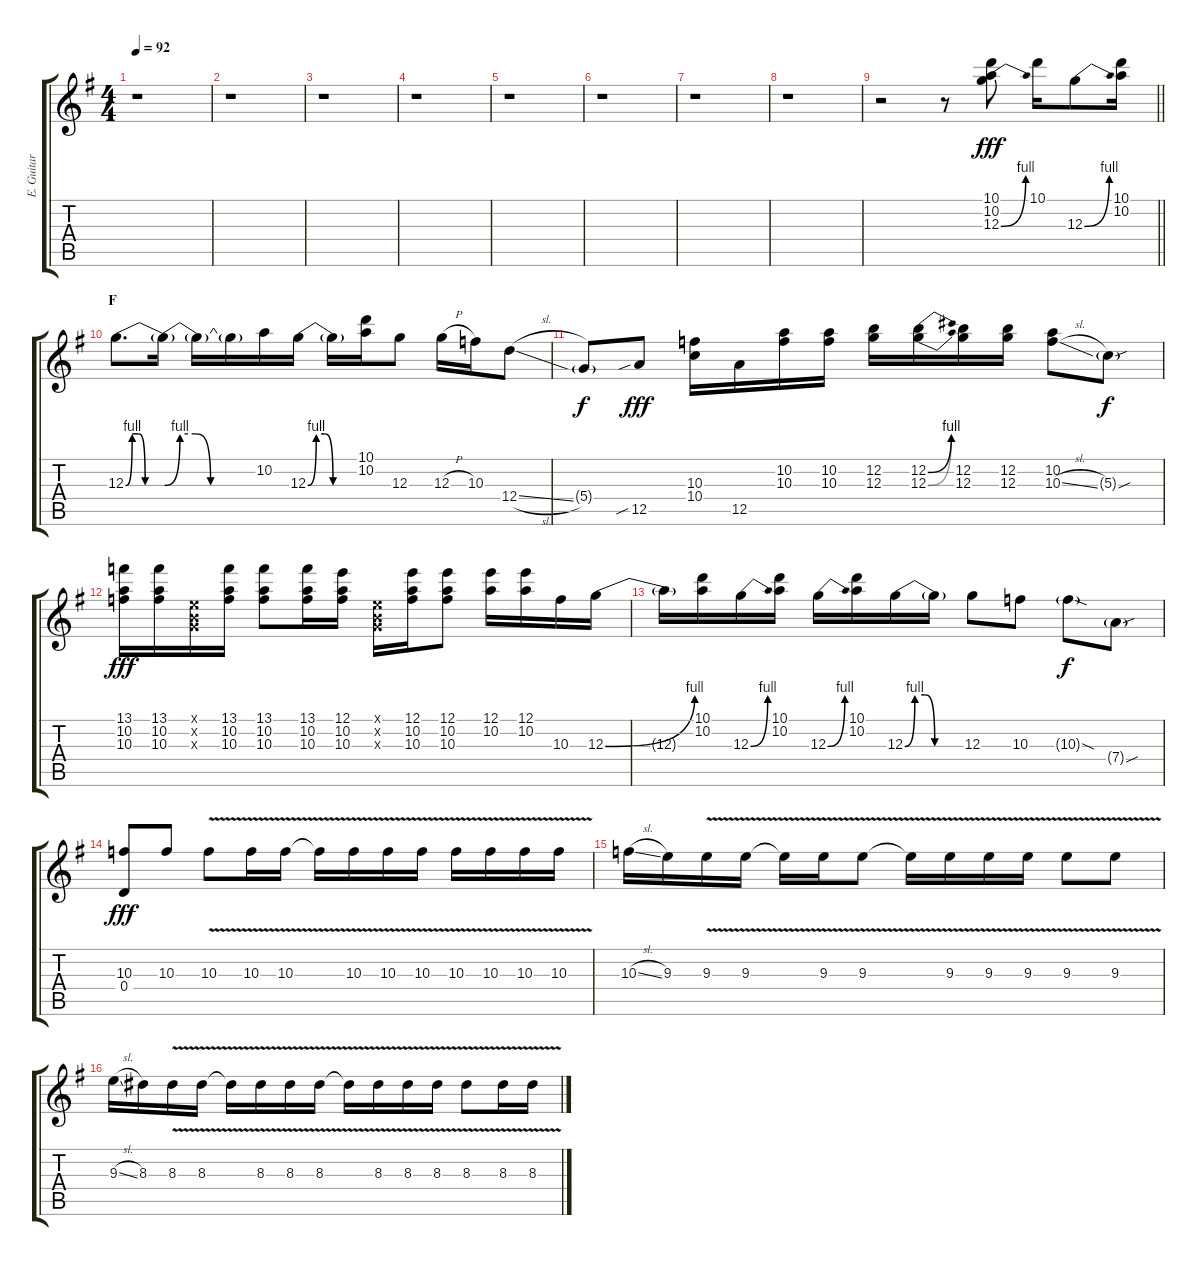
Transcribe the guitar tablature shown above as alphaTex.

\track ("E. Guitar II" "E. Guitar ") {instrument overdrivenguitar}
\staff {score tabs}
\tuning (E4 B3 G3 D3 A2 E2) {hide}
\ts (4 4)
\tempo 92
\clef g2
\ks g
r.1{dy f} |
r.1 |
r.1 |
r.1 |
r.1 |
r.1 |
r.1 |
r.1 |
\barLineRight lightlight
r.2 r.8 (10.1 10.2 12.3{be (bend 0 0 60 4)}).8{dy fff} 10.1.16 12.3{be (bend 0 0 60 4)}.8 (10.1 10.2).16 |
\section ("" "F")
12.3{be (custom 0 0 10 4 20 4 30 0 60 0)}.8{d} 12.3{be (custom 0 0 10 4 20 4 30 0 60 0) t}.16 12.3{t}.16 12.3{t}.16 10.2.16 12.3{be (custom 0 0 10 4 20 4 30 0 60 0)}.16 12.3{t}.16 (10.1 10.2).16 12.3.8 12.3{h}.16 10.3.16 12.4{sl}.8 |
5.4{g}.8{dy f} 12.5{sib}.8{dy fff} (10.3 10.4).16 12.5.16 (10.2 10.3).16 (10.2 10.3).16 (12.2 12.3).16 (12.2{be (bend 0 0 60 4)} 12.3{be (bend 0 0 60 4)}).16 (12.2 12.3).16 (12.2 12.3).16 (10.2 10.3{sl}).8 5.3{sou g}.8{dy f} |
(13.1 10.2 10.3).16{dy fff} (13.1 10.2 10.3).16 (0.1{x} 0.2{x} 0.3{x}).16 (13.1 10.2 10.3).16 (13.1 10.2 10.3).8 (13.1 10.2 10.3).16 (12.1 10.2 10.3).16 (0.1{x} 0.2{x} 0.3{x}).16 (12.1 10.2 10.3).16 (12.1 10.2 10.3).8 (12.1 10.2).16 (12.1 10.2).16 10.3.16 12.3{be (bend 0 0 60 4)}.16 |
12.3{t}.16 (10.1 10.2).16 12.3{be (bend 0 0 60 4)}.16 (10.1 10.2).16 12.3{be (bend 0 0 60 4)}.16 (10.1 10.2).16 12.3{be (custom 0 0 10 4 20 4 30 0 60 0)}.16 12.3{t}.16 12.3.8 10.3.8 10.3{sod g}.8{dy f} 7.4{sou g}.8 |
(10.3 0.4).8{dy fff} 10.3.8 10.3{v}.8 10.3{v}.16 10.3{v}.16 10.3{t}.16 10.3{v}.16 10.3{v}.16 10.3{v}.16 10.3{v}.16 10.3{v}.16 10.3{v}.16 10.3{v}.16 |
10.3{sl}.16 9.3.16 9.3{v}.16 9.3{v}.16 9.3{t}.16 9.3{v}.16 9.3{v}.8 9.3{t}.16 9.3{v}.16 9.3{v}.16 9.3{v}.16 9.3{v}.8 9.3{v}.8 |
9.3{sl}.16 8.3.16 8.3{v}.16 8.3{v}.16 8.3{t}.16 8.3{v}.16 8.3{v}.16 8.3{v}.16 8.3{t}.16 8.3{v}.16 8.3{v}.16 8.3{v}.16 8.3{v}.8 8.3{v}.16 8.3{v}.16
